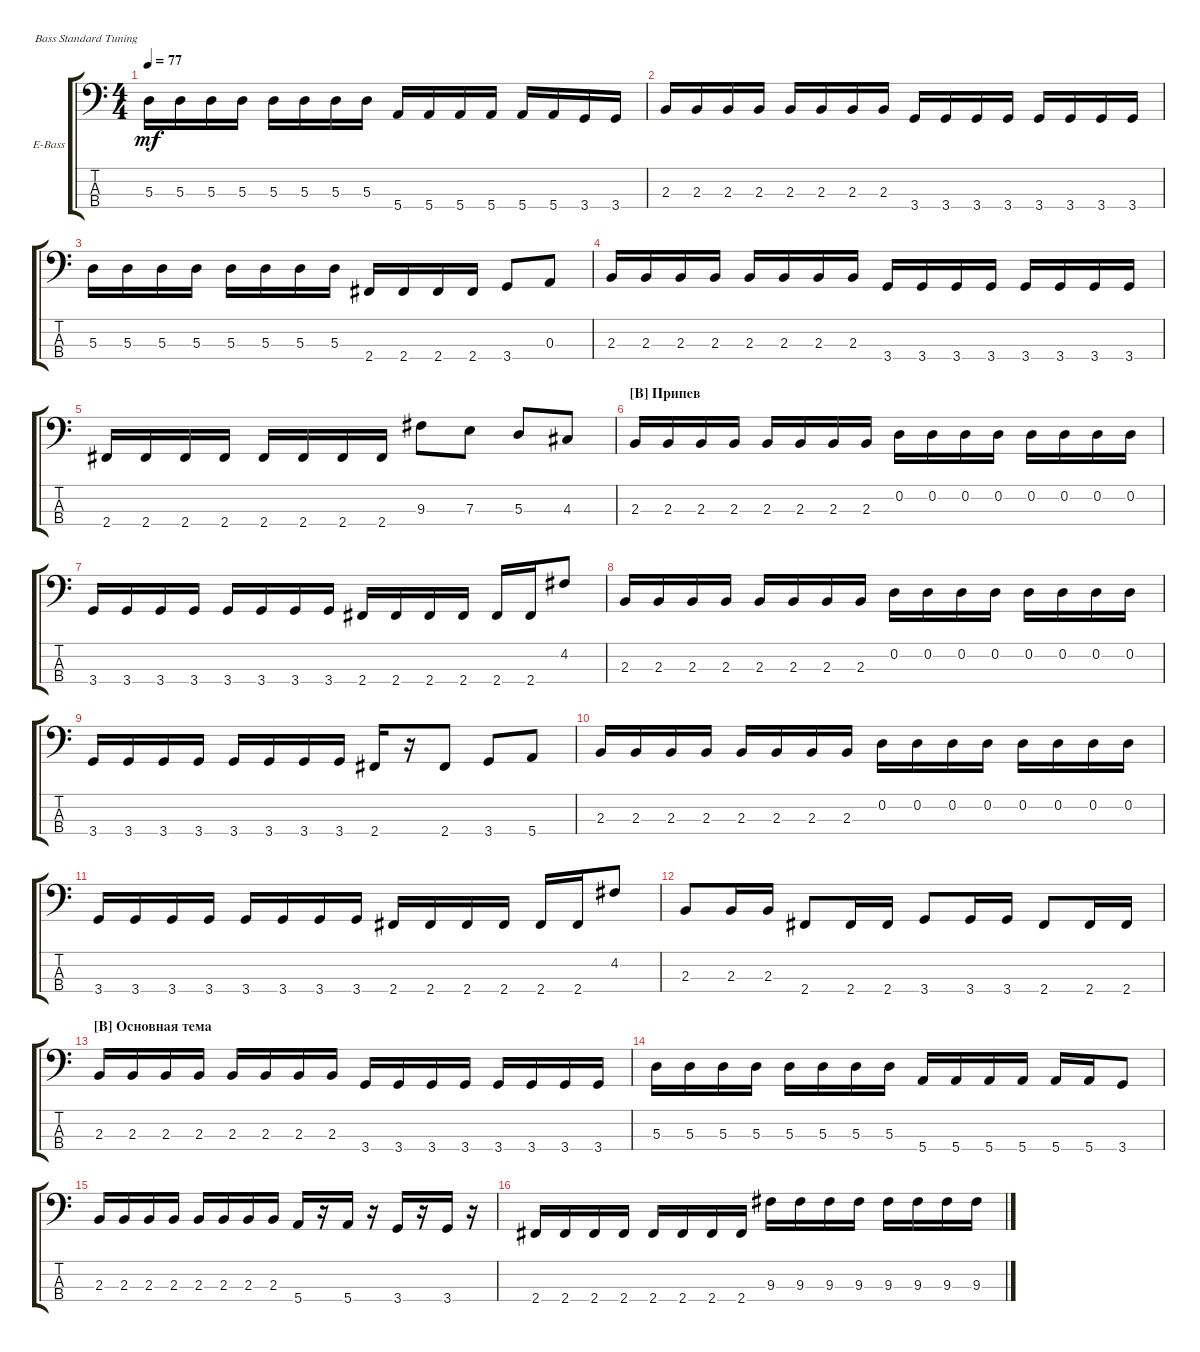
\bracketExtendMode groupsimilarinstruments
\firstSystemTrackNameOrientation horizontal
\otherSystemsTrackNameOrientation horizontal
\track ("Electric Bass" "E-Bass") {instrument electricbassfinger}
\staff {score tabs}
\tuning (G2 D2 A1 E1)
\ts (4 4)
\tempo 77
\clef f4
\scale
0.333333
\ks c
5.3.16{dy mf} 5.3.16 5.3.16 5.3.16 5.3.16 5.3.16 5.3.16 5.3.16 5.4.16 5.4.16 5.4.16 5.4.16 5.4.16 5.4.16 3.4.16 3.4.16 |
\scale
0.333333 2.3.16 2.3.16 2.3.16 2.3.16 2.3.16 2.3.16 2.3.16 2.3.16 3.4.16 3.4.16 3.4.16 3.4.16 3.4.16 3.4.16 3.4.16 3.4.16 |
\scale
0.333333 5.3.16 5.3.16 5.3.16 5.3.16 5.3.16 5.3.16 5.3.16 5.3.16 2.4.16 2.4.16 2.4.16 2.4.16 3.4.8 0.3.8 |
\scale
0.333333 2.3.16 2.3.16 2.3.16 2.3.16 2.3.16 2.3.16 2.3.16 2.3.16 3.4.16 3.4.16 3.4.16 3.4.16 3.4.16 3.4.16 3.4.16 3.4.16 |
\scale
0.333333 2.4.16 2.4.16 2.4.16 2.4.16 2.4.16 2.4.16 2.4.16 2.4.16 9.3.8 7.3.8 5.3.8 4.3.8 |
\section ("B" "Припев")
\scale
0.333333 2.3.16 2.3.16 2.3.16 2.3.16 2.3.16 2.3.16 2.3.16 2.3.16 0.2.16 0.2.16 0.2.16 0.2.16 0.2.16 0.2.16 0.2.16 0.2.16 |
\scale
0.333333 3.4.16 3.4.16 3.4.16 3.4.16 3.4.16 3.4.16 3.4.16 3.4.16 2.4.16 2.4.16 2.4.16 2.4.16 2.4.16 2.4.16 4.2.8 |
\scale
0.333333 2.3.16 2.3.16 2.3.16 2.3.16 2.3.16 2.3.16 2.3.16 2.3.16 0.2.16 0.2.16 0.2.16 0.2.16 0.2.16 0.2.16 0.2.16 0.2.16 |
\scale
0.333333 3.4.16 3.4.16 3.4.16 3.4.16 3.4.16 3.4.16 3.4.16 3.4.16 2.4.16 r.16 2.4.8 3.4.8 5.4.8 |
\scale
0.333333 2.3.16 2.3.16 2.3.16 2.3.16 2.3.16 2.3.16 2.3.16 2.3.16 0.2.16 0.2.16 0.2.16 0.2.16 0.2.16 0.2.16 0.2.16 0.2.16 |
\scale
0.333333 3.4.16 3.4.16 3.4.16 3.4.16 3.4.16 3.4.16 3.4.16 3.4.16 2.4.16 2.4.16 2.4.16 2.4.16 2.4.16 2.4.16 4.2.8 |
\scale
0.333333 2.3.8 2.3.16 2.3.16 2.4.8 2.4.16 2.4.16 3.4.8 3.4.16 3.4.16 2.4.8 2.4.16 2.4.16 |
\section ("B" "Основная тема")
\scale
0.333333 2.3.16 2.3.16 2.3.16 2.3.16 2.3.16 2.3.16 2.3.16 2.3.16 3.4.16 3.4.16 3.4.16 3.4.16 3.4.16 3.4.16 3.4.16 3.4.16 |
\scale
0.333333 5.3.16 5.3.16 5.3.16 5.3.16 5.3.16 5.3.16 5.3.16 5.3.16 5.4.16 5.4.16 5.4.16 5.4.16 5.4.16 5.4.16 3.4.8 |
\scale
0.333333 2.3.16 2.3.16 2.3.16 2.3.16 2.3.16 2.3.16 2.3.16 2.3.16 5.4.16 r.16 5.4.16 r.16 3.4.16 r.16 3.4.16 r.16 |
\scale
0.333333 2.4.16 2.4.16 2.4.16 2.4.16 2.4.16 2.4.16 2.4.16 2.4.16 9.3.16 9.3.16 9.3.16 9.3.16 9.3.16 9.3.16 9.3.16 9.3.16
